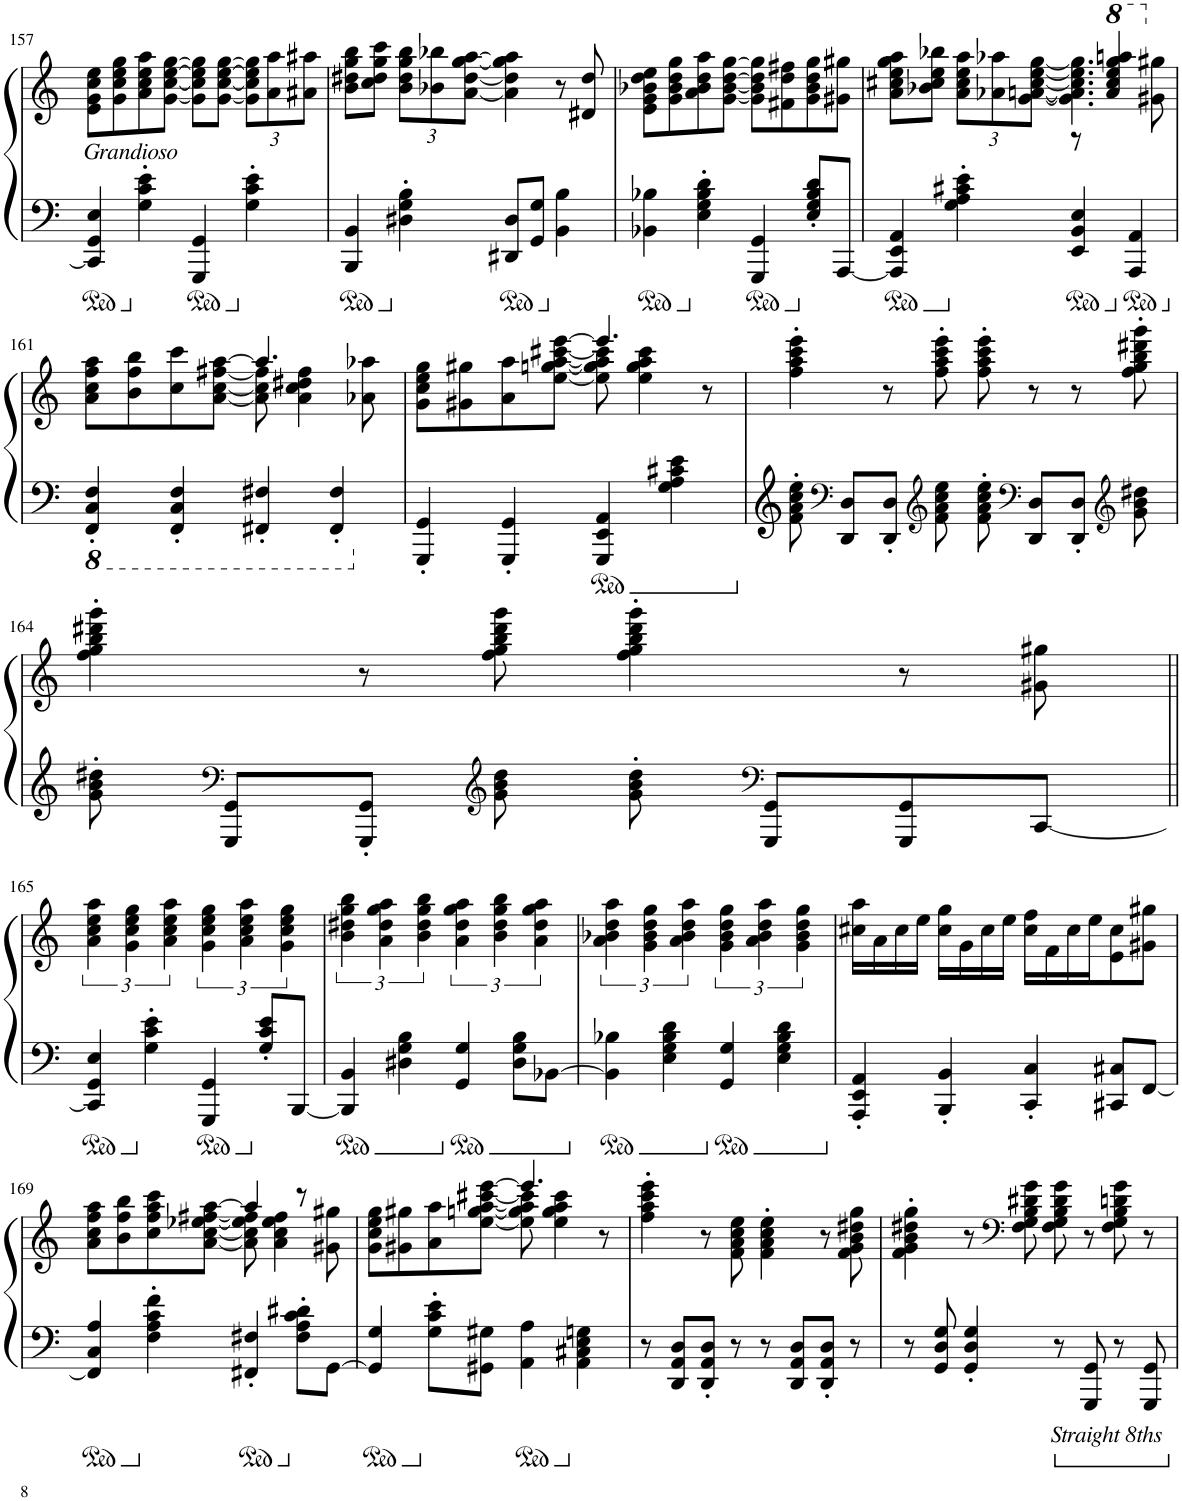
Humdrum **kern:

**kern	**kern
*part1	*part1
*staff2	*staff1
*I"Piano	*
*I'Pno.	*
!!LO:PB:g=z
*clefF4	*clefG2
*k[]	*k[]
*M2/2	*M2/2
*met(c|)	*met(c|)
=157	=157
!	!LO:TX:b:i:t=Grandioso
4CC/] 4GG/ 4E/	8e\ 8g\ 8cc\ 8ee\L
.	8g\ 8cc\ 8ee\ 8gg\
4G\' 4c\' 4e\'	8a\ 8cc\ 8ee\ 8aa\
.	[8g\ [8cc\ [8ee\ [8gg\J
4GGG/ 4GG/	8g\] 8cc\] 8ee\] 8gg\]L
.	[8g\ [8cc\ [8ee\ [8gg\J
*	*Xbrackettup
4G\' 4c\' 4e\'	12g\] 12cc\] 12ee\] 12gg\]L
.	12a\ 12aa\
.	12a#X\ 12aa#X\J
=158	=158
4BBB/ 4BB/	8b\ 8dd#X\ 8gg\ 8bb\L
.	8cc\ 8dd#\ 8gg\ 8ccc\J
4D#X\' 4G\' 4B\'	12b\ 12dd#\ 12gg\ 12bb\L
.	12b-X\ 12bb-X\
.	[12a\ [12dd#\ [12gg\ [12aa\J
8DD#X/ 8D#/L	4a\] 4dd#\] 4gg\] 4aa\]
8GG/ 8G/J	.
4BB\ 4B\	8r
.	8d#X/ 8dd#/
=159	=159
4BB-X\ 4B-X\	8e\ 8g\ 8b-X\ 8dd\ 8ee\L
.	8g\ 8b-\ 8dd\ 8gg\
4E\' 4G\' 4B-\' 4d\'	8a\ 8b-\ 8dd\ 8aa\
.	[8g\ [8b-\ [8dd\ [8gg\J
4GGG/ 4GG/	8g\] 8b-\] 8dd\] 8gg\]L
.	8f#X\ 8dd\ 8ff#X\
8E/' 8G/' 8B-/' 8d/'L	8g\ 8b-\ 8dd\ 8gg\
[8AAA/J	8g#X\ 8gg#X\J
=160	=160
*	*^
4AAA/] 4EE/ 4AA/	8a\ 8cc#X\ 8ee\ 8gg\ 8aa\L	2ryy
.	8b-X\ 8cc#\ 8ee\ 8bb-X\J	.
4G\' 4A\' 4c#X\' 4e\'	12a\ 12cc#\ 12ee\ 12aa\L	.
.	12a-X\ 12aa-X\	.
.	[12g\ [12an\ [12cc#\ [12ee\ [12gg\J	.
4EE/ 4BB/ 4E/	4.g\] 4.a\] 4.cc#\] 4.ee\] 4.gg\]	8r
*	*8va	*
.	.	4aa/ 4ccc#/ 4eee/ 4ggg/ 4aaan/
4AAA/ 4AA/	.	.
.	8g#X\ 8gg#X\	8ryy
!!LO:LB:g=z	!!
=161	=161	=161
4FFF/' 4CC/' 4FF/'	8a\ 8cc\ 8ff\ 8aa\L	2ryy
.	8b\ 8ff\ 8bb\	.
4FFF/' 4CC/' 4FF/'	8cc\ 8ccc\	.
.	[8a\ [8cc\ [8ff#X\ [8aa\J	.
4FFF#X/' 4FF#X/'	4.aa/]	8a\] 8cc\] 8ff#\]
.	.	4a\ 4cc\ 4dd#X\ 4ff#\
4FFF#/' 4FF#/'	.	.
.	8a-X\ 8aa-X\	8ryy
=162	=162	=162
*X8va	*	*
4GGG/' 4GG/'	8g\ 8cc\ 8ee\ 8gg\L	2ryy
.	8g#X\ 8gg#X\	.
4GGG/' 4GG/'	8a\ 8aa\	.
.	[8ee\ [8ggn\ [8aa\ [8ccc#X\ [8eee\J	.
4GGG/ 4EE/ 4AA/	4.eee/]	8ee\] 8gg\] 8aa\] 8ccc#\]
.	.	4ee\ 4gg\ 4aa\ 4ccc#\
4G\ 4A\ 4c#X\ 4e\	.	.
.	8r	8ryy
*	*v	*v
=163	=163
8f\' 8a\' 8cc\' 8ee\'	4ff\' 4aa\' 4ccc\' 4eee\'
*clefF4	*
8DD/ 8D/L	.
8DD/' 8D/'J	8r
*clefG2	*
8f\ 8a\ 8cc\ 8ee\	8ff\' 8aa\' 8ccc\' 8eee\'
8f\' 8a\' 8cc\' 8ee\'	8ff\' 8aa\' 8ccc\' 8eee\'
*clefF4	*
8DD/ 8D/L	8r
8DD/' 8D/'J	8r
*clefG2	*
8g\ 8b\ 8dd#X\	8ff\' 8gg\' 8bb\' 8ddd#X\' 8ggg\'
!!LO:LB:g=z
=164	=164
8g\' 8b\' 8dd#X\'	4ff\' 4gg\' 4bb\' 4ddd#X\' 4ggg\'
*clefF4	*
8GGG/ 8GG/L	.
8GGG/' 8GG/'J	8r
*clefG2	*
8g\ 8b\ 8dd#\	8ff\ 8gg\ 8bb\ 8ddd#\ 8ggg\
8g\' 8b\' 8dd#\'	4ff\' 4gg\' 4bb\' 4ddd#\' 4ggg\'
*clefF4	*
8GGG/ 8GG/L	.
8GGG/ 8GG/	8r
[8CC/J	8g#X\ 8gg#X\
!!LO:LB:g=z
=165||	=165||
*	*brackettup
4CC/] 4GG/ 4E/	6a\ 6cc\ 6ee\ 6aa\
.	6g\ 6cc\ 6ee\ 6gg\
4G\' 4c\' 4e\'	.
.	6a\ 6cc\ 6ee\ 6aa\
4GGG/ 4GG/	6g\ 6cc\ 6ee\ 6gg\
.	6a\ 6cc\ 6ee\ 6aa\
8G/' 8c/' 8e/'L	.
.	6g\ 6cc\ 6ee\ 6gg\
[8BBB/J	.
=166	=166
4BBB/] 4BB/	6b\ 6dd#X\ 6gg\ 6bb\
.	6a\ 6dd#\ 6gg\ 6aa\
4D#X\ 4G\ 4B\	.
.	6b\ 6dd#\ 6gg\ 6bb\
4GG/ 4G/	6a\ 6dd#\ 6gg\ 6aa\
.	6b\ 6dd#\ 6gg\ 6bb\
8D#\ 8G\ 8B\L	.
.	6a\ 6dd#\ 6gg\ 6aa\
[8BB-X\J	.
=167	=167
4BB-\] 4B-X\	6a\ 6b-X\ 6dd\ 6aa\
.	6g\ 6b-\ 6dd\ 6gg\
4E\ 4G\ 4B-\ 4d\	.
.	6a\ 6b-\ 6dd\ 6aa\
4GG/ 4G/	6g\ 6b-\ 6dd\ 6gg\
.	6a\ 6b-\ 6dd\ 6aa\
4E\ 4G\ 4B-\ 4d\	.
.	6g\ 6b-\ 6dd\ 6gg\
=168	=168
4AAA/' 4EE/' 4AA/'	16cc#X\ 16aa\LL
.	16a\
.	16cc#\
.	16ee\JJ
4BBB/' 4BB/'	16cc#\ 16gg\LL
.	16g\
.	16cc#\
.	16ee\JJ
4CC/' 4C/'	16cc#\ 16ff\LL
.	16f\
.	16cc#\
.	16ee\J
8CC#X/ 8C#X/L	8e\ 8cc#\
[8FF/J	8g#X\ 8gg#X\J
!!LO:LB:g=z
=169	=169
*	*^
4FF/] 4C/ 4A/	8a\ 8cc\ 8ff\ 8aa\L	2ryy
.	8b\ 8ff\ 8bb\	.
4F\' 4A\' 4c\' 4f\'	8cc\ 8ff\ 8aa\ 8ccc\	.
.	[8a\ [8cc\ [8ee-X\ [8ff#X\ [8aa\J	.
4FF#X/' 4F#X/'	4aa/]	8a\] 8cc\] 8ee-\] 8ff#\]
.	.	4a\ 4cc\ 4ee-\ 4ff#\
8F#\' 8A\' 8c\' 8d#X\'L	8r	.
[8GG\J	8g#X\ 8gg#X\	8ryy
=170	=170	=170
4GG/] 4G/	8g\ 8cc\ 8ee\ 8gg\L	2ryy
.	8g#X\ 8gg#X\	.
8G\' 8c\' 8e\'L	8a\ 8aa\	.
8GG#X\ 8G#X\J	[8ee\ [8ggn\ [8aa\ [8ccc#X\ [8eee\J	.
4AA\ 4A\	4.eee/]	8ee\] 8gg\] 8aa\] 8ccc#\]
.	.	4ee\ 4gg\ 4aa\ 4ccc#\
4AA\ 4C#X\ 4E\ 4Gn\	.	.
.	8r	8ryy
*	*v	*v
=171	=171
8r	4ff\' 4aa\' 4ccc\' 4eee\'
8DD/ 8AA/ 8D/L	.
8DD/' 8AA/' 8D/'J	8r
8r	8f\ 8a\ 8cc\ 8ee\
8r	4f\' 4a\' 4cc\' 4ee\'
8DD/ 8AA/ 8D/L	.
8DD/' 8AA/' 8D/'J	8r
8r	8f\ 8g\ 8b\ 8dd#X\ 8gg\
=172	=172
8r	4f\' 4g\' 4b\' 4dd#X\' 4gg\'
8GG/ 8D/ 8G/	.
4GG/' 4D/' 4G/'	8r
*	*clefF4
.	8F\ 8G\ 8B\ 8d#X\ 8g\
!LO:TX:b:i:t=Straight 8ths	!
8r	8F\ 8G\ 8B\ 8d#\ 8g\
8GGG/ 8GG/	8r
8r	8F\ 8G\ 8B\ 8dn\ 8g\
8GGG/ 8GG/	8r
=	=
*-	*-
